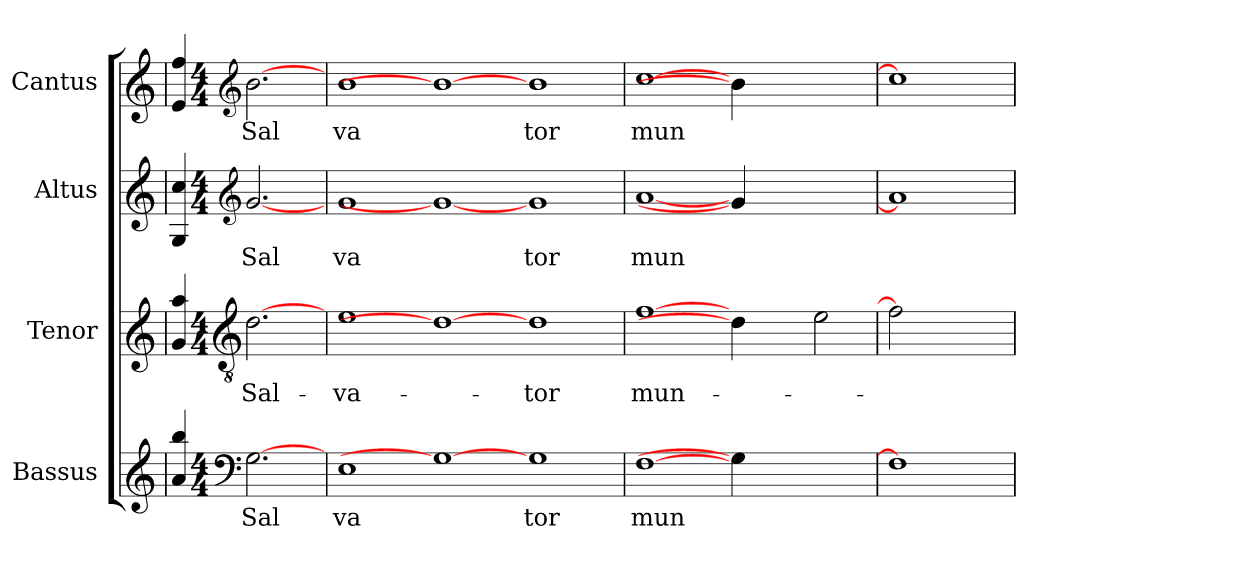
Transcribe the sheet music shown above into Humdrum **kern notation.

**kern	**text	**kern	**text	**kern	**text	**kern	**text
*part4	*part4	*part3	*part3	*part2	*part2	*part1	*part1
*staff4	*staff4	*staff3	*staff3	*staff2	*staff2	*staff1	*staff1
*I"Bassus	*	*I"Tenor	*	*I"Altus	*	*I"Cantus	*
!!LO:PB:g=z
*stria5	*	*stria5	*	*stria5	*	*stria5	*
=1	=1!	=1	=1!	=1	=1!	=1!	=1!
4bb/ 4a/	.	4aa/ 4g/	.	4cc/ 4G/	.	4ff/ 4e/	.
*clefF4	*	*clefGv2	*	*clefG2	*	*clefG2	*
*M4/4	*	*M4/4	*	*M4/4	*	*M4/4	*
*met(c)	*	*met(c)	*	*met(c)	*	*met(c)	*
!	!LO:LY:b:cj	!	!LO:LY:b:cj	!	!LO:LY:b:cj	!	!LO:LY:b:cj
[2.G	Sal	[2.d	Sal-	[2.g	Sal	[2.b	Sal
=2	=2	=2	=2	=2	=2	=2	=2
!	!LO:LY:b:cj	!	!LO:LY:b:cj	!	!LO:LY:b:cj	!	!LO:LY:b:cj
1E	va	1e	-va-	1g	va	1b	va
1G_	.	1d_	.	1g_	.	1b_	.
!	!LO:LY:b:cj	!	!LO:LY:b:cj	!	!LO:LY:b:cj	!	!LO:LY:b:cj
1G	tor	1d	-tor	1g	tor	1b	tor
=3	=3	=3	=3	=3	=3	=3	=3
!	!LO:LY:b:cj	!	!LO:LY:b	!	!LO:LY:b:cj	!	!LO:LY:b:cj
[1F	mun	[1f	mun-	[1a	mun	[1cc	mun
4G]	.	4d]	.	4g]	.	4b]	.
2.ryy	.	4ryy	.	2.ryy	.	2.ryy	.
.	.	2e\	.	.	.	.	.
=4	=4	=4	=4	=4	=4	=4	=4
1F]	.	2f]	.	1a]	.	1cc]	.
.	.	2ryy	.	.	.	.	.
=	=	=	=	=	=	=	=
*-	*-	*-	*-	*-	*-	*-	*-
